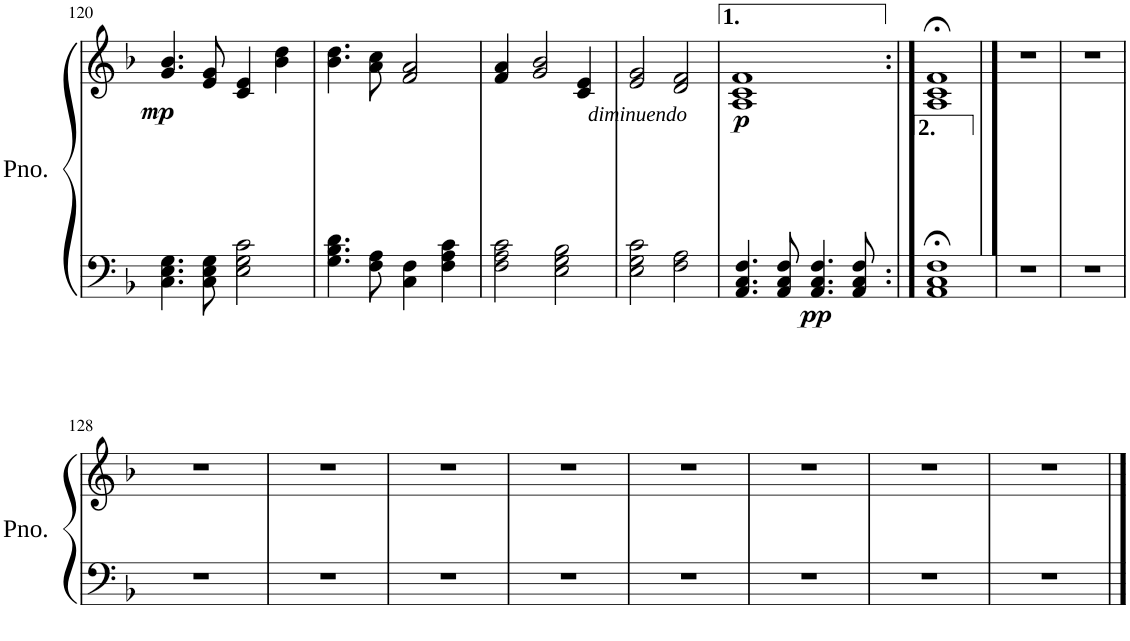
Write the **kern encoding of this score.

**kern	**kern	**dynam
*part1	*part1	*part1
*staff2	*staff1	*staff1/2
*I"Piano	*	*
*I'Pno.	*	*
!!LO:PB:g=z
*clefF4	*clefG2	*
*k[b-]	*k[b-]	*
*M4/4	*M4/4	*
=120	=120	=120
!	!	!LO:DY:b
4.C\ 4.E\ 4.G\	4.g/ 4.b-/	mp
8C\ 8E\ 8G\	8e/ 8g/	.
2E\ 2G\ 2c\	4c/ 4e/	.
.	4b-\ 4dd\	.
=121	=121	=121
4.G\ 4.B-\ 4.d\	4.b-\ 4.dd\	.
8F\ 8A\	8a\ 8cc\	.
4C\ 4F\	2f/ 2a/	.
4F\ 4A\ 4c\	.	.
=122	=122	=122
2F\ 2A\ 2c\	4f/ 4a/	.
.	2g/ 2b-/	.
2E\ 2G\ 2B-\	.	.
.	4c/ 4e/	.
=123	=123	=123
!	!	!LO:DY:b
2E\ 2G\ 2c\	2e/ 2g/	other-dynamics
2F\ 2A\	2d/ 2f/	.
=124	=124	=124
!	!	!LO:DY:b
4.AA/ 4.C/ 4.F/	1A 1c 1f	p
8AA/ 8C/ 8F/	.	.
!	!	!LO:DY:b=2
4.AA/ 4.C/ 4.F/	.	pp
8AA/ 8C/ 8F/	.	.
=125:|!	=125:|!	=125:|!
1AA;< 1C;< 1F;<	1A;< 1c;< 1f;<	.
==126	==126	==126
1r	1r	.
=127	=127	=127
1r	1r	.
!!LO:LB:g=z
=128	=128	=128
1r	1r	.
=129	=129	=129
1r	1r	.
=130	=130	=130
1r	1r	.
=131	=131	=131
1r	1r	.
=132	=132	=132
1r	1r	.
=133	=133	=133
1r	1r	.
=134	=134	=134
1r	1r	.
=135	=135	=135
1r	1r	.
==	==	==
*-	*-	*-
